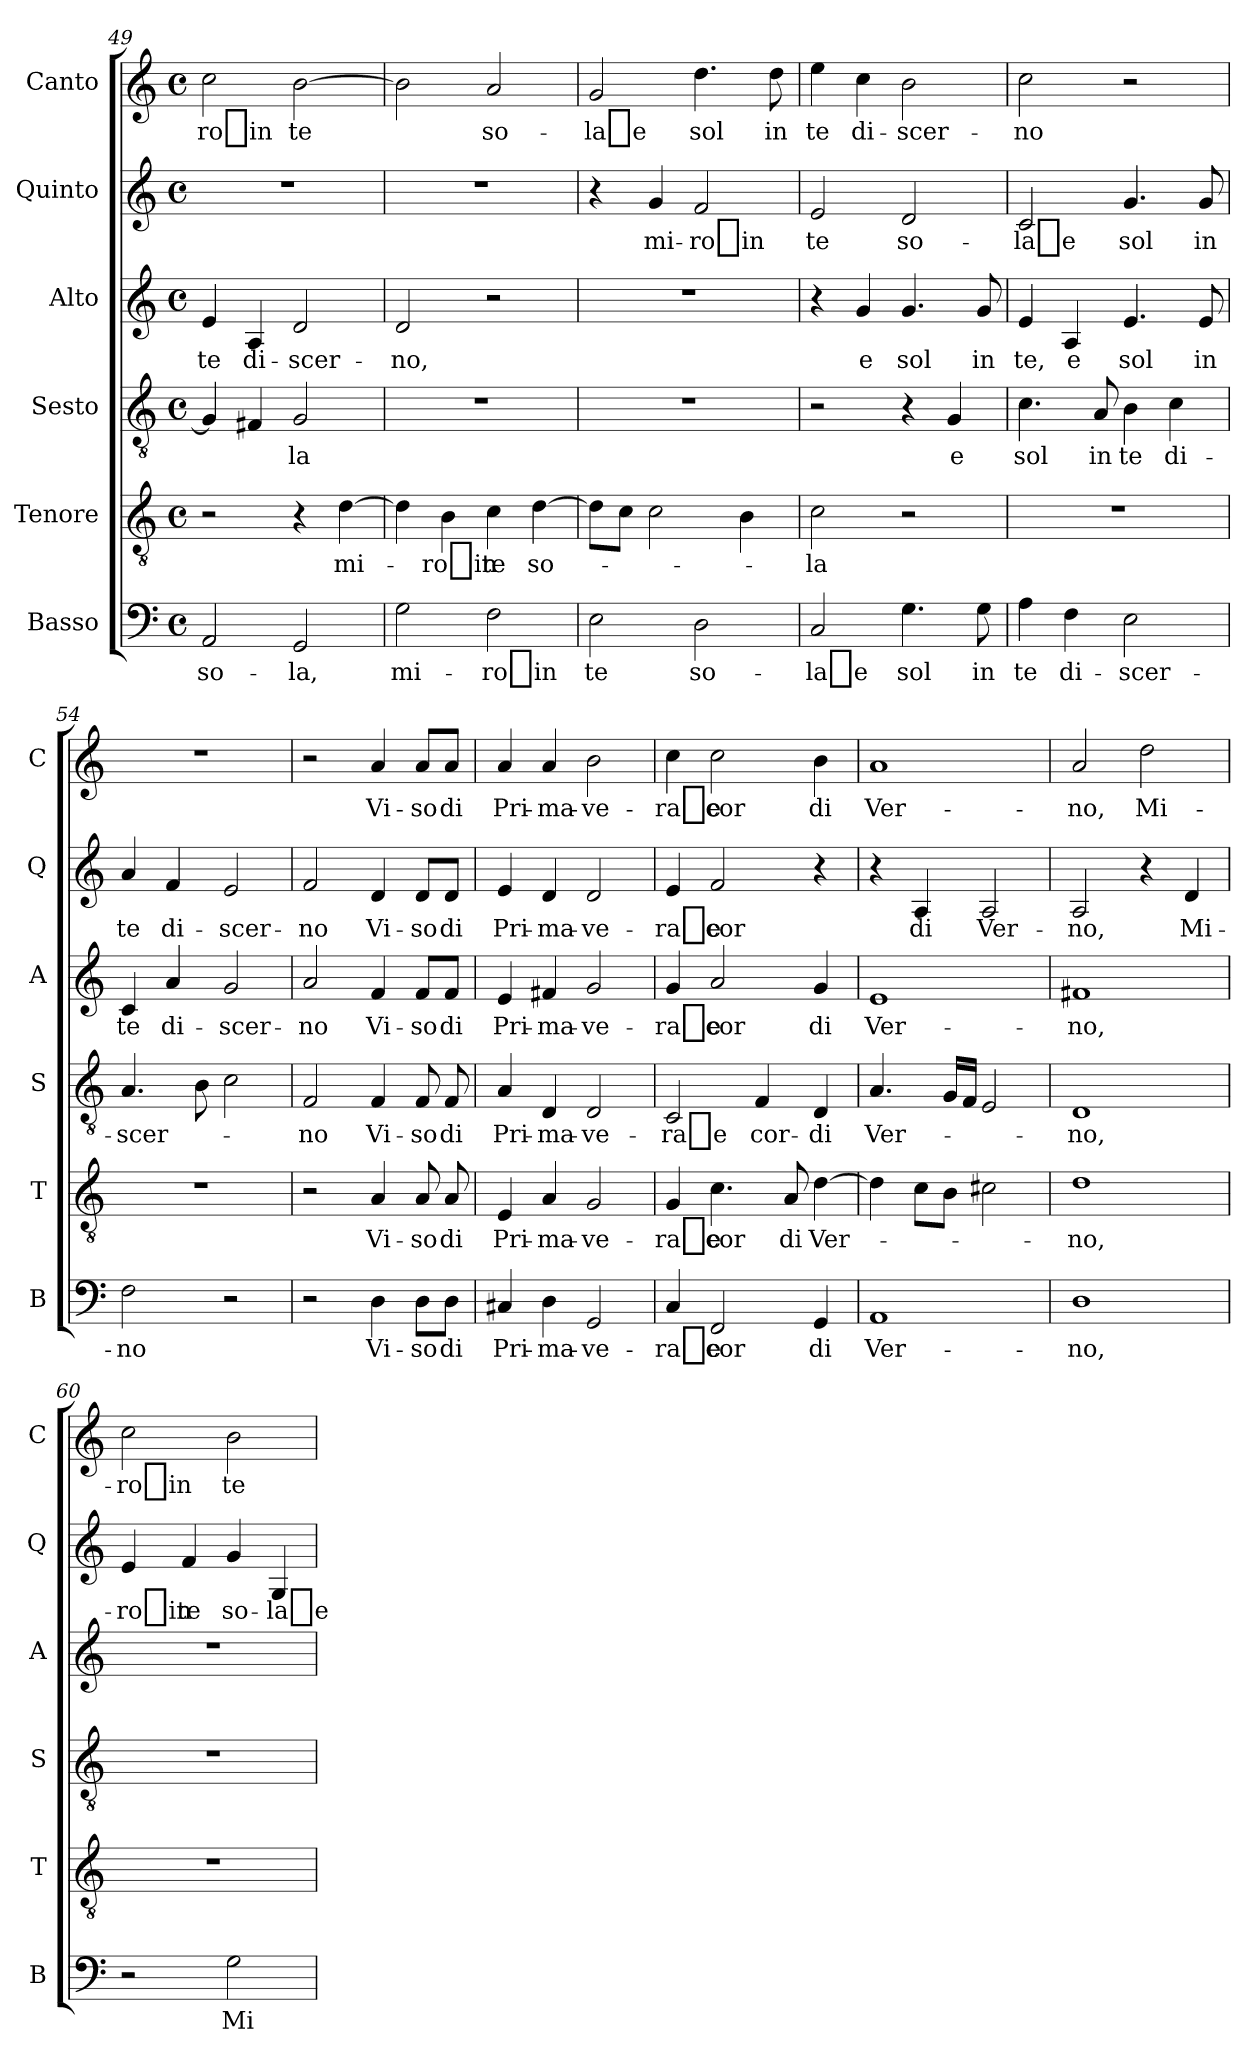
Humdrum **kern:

**kern	**text	**kern	**text	**kern	**text	**kern	**text	**kern	**text	**kern	**text
*part6	*part6	*part5	*part5	*part4	*part4	*part3	*part3	*part2	*part2	*part1	*part1
*staff6	*staff6	*staff5	*staff5	*staff4	*staff4	*staff3	*staff3	*staff2	*staff2	*staff1	*staff1
*I"Basso	*	*I"Tenore	*	*I"Sesto	*	*I"Alto	*	*I"Quinto	*	*I"Canto	*
*I'B	*	*I'T	*	*I'S	*	*I'A	*	*I'Q	*	*I'C	*
*clefF4	*	*clefGv2	*	*clefGv2	*	*clefG2	*	*clefG2	*	*clefG2	*
*k[]	*	*k[]	*	*k[]	*	*k[]	*	*k[]	*	*k[]	*
*C:	*	*C:	*	*C:	*	*C:	*	*C:	*	*C:	*
*M4/4	*	*M4/4	*	*M4/4	*	*M4/4	*	*M4/4	*	*M4/4	*
*met(c)	*	*met(c)	*	*met(c)	*	*met(c)	*	*met(c)	*	*met(c)	*
=49	=49	=49	=49	=49	=49	=49	=49	=49	=49	=49	=49
2AA	so-	2r	.	4G]	.	4e	-te	1r	.	2cc	-ro_in
.	.	.	.	4F#X	.	4A	di-	.	.	.	.
2GG	-la,	4r	.	2G	-la	2d	scer-	.	.	[2b	-te
.	.	[4d	mi-	.	.	.	.	.	.	.	.
=50	=50	=50	=50	=50	=50	=50	=50	=50	=50	=50	=50
2G	mi-	4d]	.	1r	.	2d	-no,	1r	.	2b]	.
.	.	4B	-ro_in	.	.	.	.	.	.	.	.
2F	-ro_in	4c	-te	.	.	2r	.	.	.	2a	so-
.	.	[4d	so-	.	.	.	.	.	.	.	.
=51	=51	=51	=51	=51	=51	=51	=51	=51	=51	=51	=51
2E	-te	8dL]	.	1r	.	1r	.	4r	.	2g	-la_e
.	.	8cJ	.	.	.	.	.	.	.	.	.
.	.	2c	.	.	.	.	.	4g	mi-	.	.
2D	so-	.	.	.	.	.	.	2f	-ro_in	4.dd	-sol
.	.	4B	.	.	.	.	.	.	.	.	.
.	.	.	.	.	.	.	.	.	.	8dd	-in
=52	=52	=52	=52	=52	=52	=52	=52	=52	=52	=52	=52
2C	-la_e	2c	-la	2r	.	4r	.	2e	-te	4ee	-te
.	.	.	.	.	.	4g	-e	.	.	4cc	di-
4.G	-sol	2r	.	4r	.	4.g	-sol	2d	so-	2b	scer-
.	.	.	.	4G	-e	.	.	.	.	.	.
8G	-in	.	.	.	.	8g	-in	.	.	.	.
=53	=53	=53	=53	=53	=53	=53	=53	=53	=53	=53	=53
4A	-te	1r	.	4.c	-sol	4e	-te,	2c	-la_e	2cc	-no
4F	di-	.	.	.	.	4A	-e	.	.	.	.
.	.	.	.	8A	-in	.	.	.	.	.	.
2E	scer-	.	.	4B	-te	4.e	-sol	4.g	-sol	2r	.
.	.	.	.	4c	di-	.	.	.	.	.	.
.	.	.	.	.	.	8e	-in	8g	-in	.	.
=54	=54	=54	=54	=54	=54	=54	=54	=54	=54	=54	=54
2F	-no	1r	.	4.A	scer-	4c	-te	4a	-te	1r	.
.	.	.	.	.	.	4a	di-	4f	di-	.	.
.	.	.	.	8B	.	.	.	.	.	.	.
2r	.	.	.	2c	.	2g	scer-	2e	scer-	.	.
=55	=55	=55	=55	=55	=55	=55	=55	=55	=55	=55	=55
2r	.	2r	.	2F	-no	2a	-no	2f	-no	2r	.
4D	Vi-	4A	Vi-	4F	Vi-	4f	Vi-	4d	Vi-	4a	Vi-
8D\L	-so	8A	-so	8F	-so	8f/L	-so	8d/L	-so	8a/L	-so
8D\J	-di	8A	-di	8F	-di	8f/J	-di	8d/J	-di	8a/J	-di
=56	=56	=56	=56	=56	=56	=56	=56	=56	=56	=56	=56
4C#X	Pri-	4E	Pri-	4A	Pri-	4e	Pri-	4e	Pri-	4a	Pri-
4D	ma-	4A	ma-	4D	ma-	4f#X	ma-	4d	ma-	4a	ma-
2GG	ve-	2G	ve-	2D	ve-	2g	ve-	2d	ve-	2b	ve-
=57	=57	=57	=57	=57	=57	=57	=57	=57	=57	=57	=57
4C	-ra_e	4G	-ra_e	2C	-ra_e	4g	-ra_e	4e	-ra_e	4cc	-ra_e
2FF	-cor	4.c	-cor	.	.	2a	-cor	2f	-cor	2cc	-cor
.	.	.	.	4F	cor-	.	.	.	.	.	.
.	.	8A	-di	.	.	.	.	.	.	.	.
4GG	-di	[4d	Ver-	4D	-di	4g	-di	4r	.	4b	-di
=58	=58	=58	=58	=58	=58	=58	=58	=58	=58	=58	=58
1AA	Ver-	4d]	.	4.A	Ver-	1e	Ver-	4r	.	1a	Ver-
.	.	8cL	.	.	.	.	.	4A	-di	.	.
.	.	8BJ	.	16GLL	.	.	.	.	.	.	.
.	.	.	.	16FJJ	.	.	.	.	.	.	.
.	.	2c#X	.	2E	.	.	.	2A	Ver-	.	.
=59	=59	=59	=59	=59	=59	=59	=59	=59	=59	=59	=59
1D	-no,	1d	-no,	1D	-no,	1f#X	-no,	2A	-no,	2a	-no,
.	.	.	.	.	.	.	.	4r	.	2dd	Mi-
.	.	.	.	.	.	.	.	4d	Mi-	.	.
=60	=60	=60	=60	=60	=60	=60	=60	=60	=60	=60	=60
2r	.	1r	.	1r	.	1r	.	4e	-ro_in	2cc	-ro_in
.	.	.	.	.	.	.	.	4f	-te	.	.
2G	Mi-	.	.	.	.	.	.	4g	so-	2b	-te
.	.	.	.	.	.	.	.	4G	-la_e	.	.
=	=	=	=	=	=	=	=	=	=	=	=
*-	*-	*-	*-	*-	*-	*-	*-	*-	*-	*-	*-
